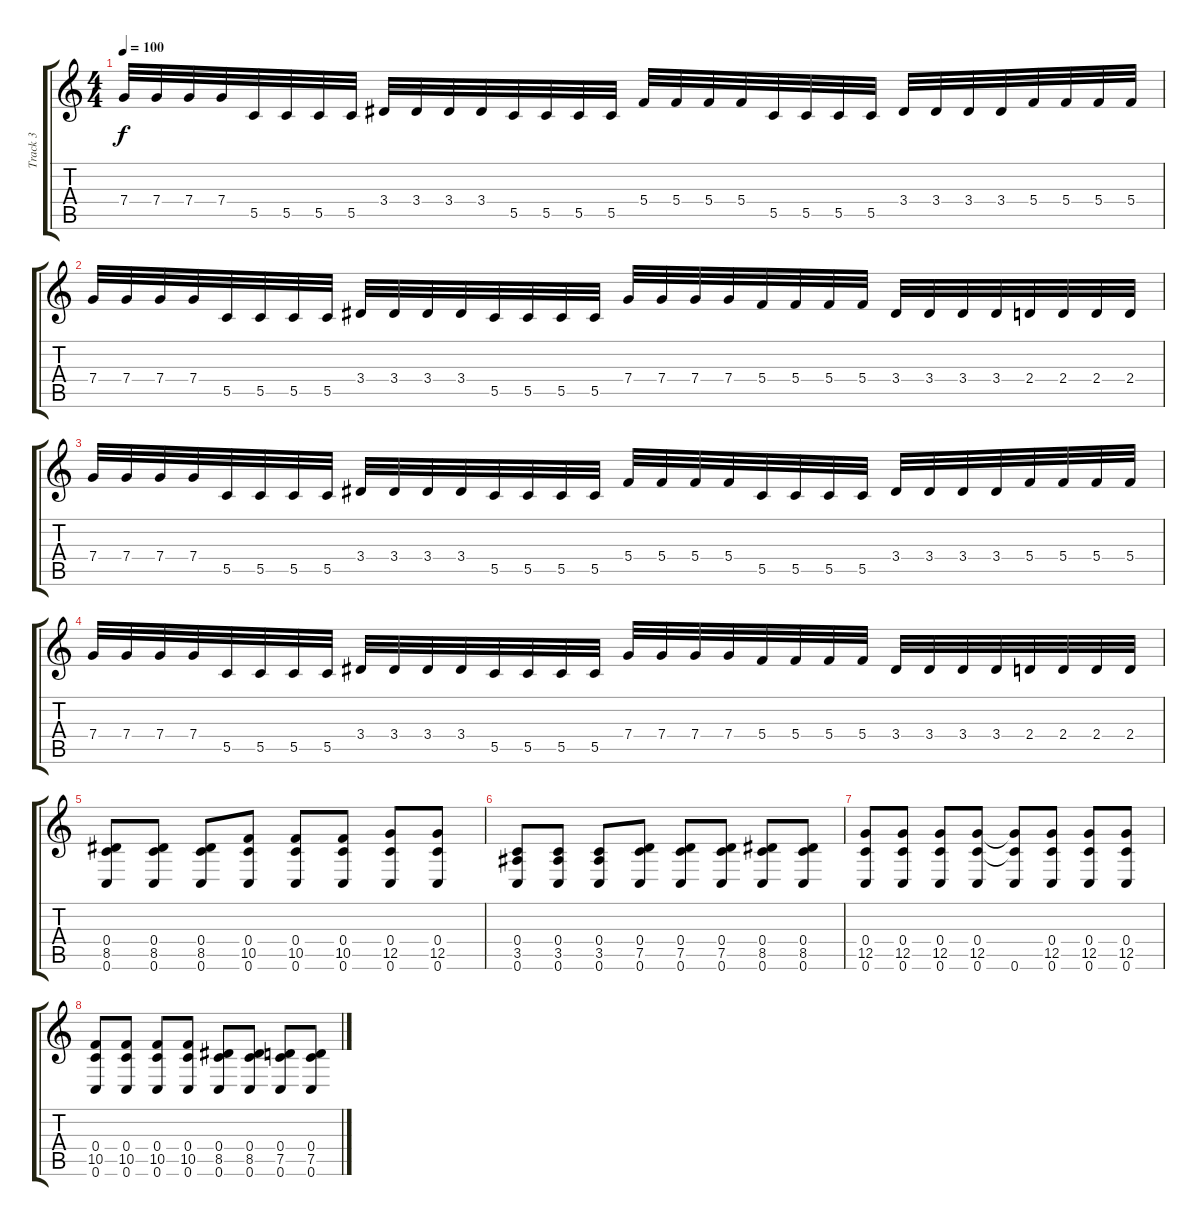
\track ("Track 3" "Track 3") {instrument distortionguitar}
\staff {score tabs}
\tuning (D4 A3 F3 C3 G2 C2) {hide}
\ts (4 4)
\tempo 100
\clef g2
\ks c
7.4.32{dy f} 7.4.32 7.4.32 7.4.32 5.5.32 5.5.32 5.5.32 5.5.32 3.4.32 3.4.32 3.4.32 3.4.32 5.5.32 5.5.32 5.5.32 5.5.32 5.4.32 5.4.32 5.4.32 5.4.32 5.5.32 5.5.32 5.5.32 5.5.32 3.4.32 3.4.32 3.4.32 3.4.32 5.4.32 5.4.32 5.4.32 5.4.32 |
7.4.32 7.4.32 7.4.32 7.4.32 5.5.32 5.5.32 5.5.32 5.5.32 3.4.32 3.4.32 3.4.32 3.4.32 5.5.32 5.5.32 5.5.32 5.5.32 7.4.32 7.4.32 7.4.32 7.4.32 5.4.32 5.4.32 5.4.32 5.4.32 3.4.32 3.4.32 3.4.32 3.4.32 2.4.32 2.4.32 2.4.32 2.4.32 |
7.4.32 7.4.32 7.4.32 7.4.32 5.5.32 5.5.32 5.5.32 5.5.32 3.4.32 3.4.32 3.4.32 3.4.32 5.5.32 5.5.32 5.5.32 5.5.32 5.4.32 5.4.32 5.4.32 5.4.32 5.5.32 5.5.32 5.5.32 5.5.32 3.4.32 3.4.32 3.4.32 3.4.32 5.4.32 5.4.32 5.4.32 5.4.32 |
7.4.32 7.4.32 7.4.32 7.4.32 5.5.32 5.5.32 5.5.32 5.5.32 3.4.32 3.4.32 3.4.32 3.4.32 5.5.32 5.5.32 5.5.32 5.5.32 7.4.32 7.4.32 7.4.32 7.4.32 5.4.32 5.4.32 5.4.32 5.4.32 3.4.32 3.4.32 3.4.32 3.4.32 2.4.32 2.4.32 2.4.32 2.4.32 |
(0.4 8.5 0.6).8 (0.4 8.5 0.6).8 (0.4 8.5 0.6).8 (0.4 10.5 0.6).8 (0.4 10.5 0.6).8 (0.4 10.5 0.6).8 (0.4 12.5 0.6).8 (0.4 12.5 0.6).8 |
(0.4 3.5 0.6).8 (0.4 3.5 0.6).8 (0.4 3.5 0.6).8 (0.4 7.5 0.6).8 (0.4 7.5 0.6).8 (0.4 7.5 0.6).8 (0.4 8.5 0.6).8 (0.4 8.5 0.6).8 |
(0.4 12.5 0.6).8 (0.4 12.5 0.6).8 (0.4 12.5 0.6).8 (0.4 12.5 0.6).8 (0.4{t} 12.5{t} 0.6).8 (0.4 12.5 0.6).8 (0.4 12.5 0.6).8 (0.4 12.5 0.6).8 |
(0.4 10.5 0.6).8 (0.4 10.5 0.6).8 (0.4 10.5 0.6).8 (0.4 10.5 0.6).8 (0.4 8.5 0.6).8 (0.4 8.5 0.6).8 (0.4 7.5 0.6).8 (0.4 7.5 0.6).8
